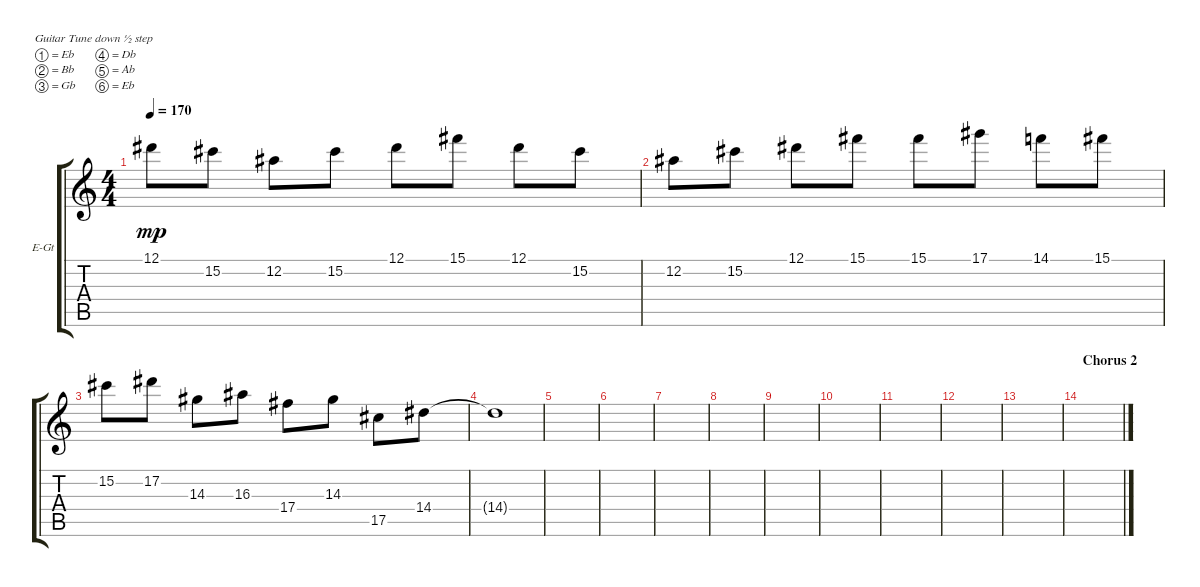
\defaultSystemsLayout 4
\bracketExtendMode groupsimilarinstruments
\firstSystemTrackNameOrientation horizontal
\otherSystemsTrackNameOrientation horizontal
\track ("Overdub" "E-Gt") {instrument distortionguitar}
\staff {score tabs}
\tuning (Eb4 Bb3 Gb3 Db3 Ab2 Eb2)
\ts (4 4)
\tempo 170
\clef g2
\scale
0.333333
\ks c
12.1.8{dy mp} 15.2.8 12.2.8 15.2.8 12.1.8 15.1.8 12.1.8 15.2.8 |
\scale
0.333333 12.2.8 15.2.8 12.1.8 15.1.8 15.1.8 17.1.8 14.1.8 15.1.8 |
\scale
0.333333 15.2.8 17.2.8 14.3.8 16.3.8 17.4.8 14.3.8 17.5.8 14.4.8 |
\scale
0.333333 14.4{t}.1 |
\scale
0.333333 |
\scale
0.333333 |
\scale
0.333333 |
\scale
0.333333 |
\scale
0.333333 |
\scale
0.333333 |
\scale
0.333333 |
\scale
0.333333 |
\scale
0.333333 |
\section ("" "Chorus 2")
\scale
0.333333 |
\scale
0.333333 |
\scale
0.333333
